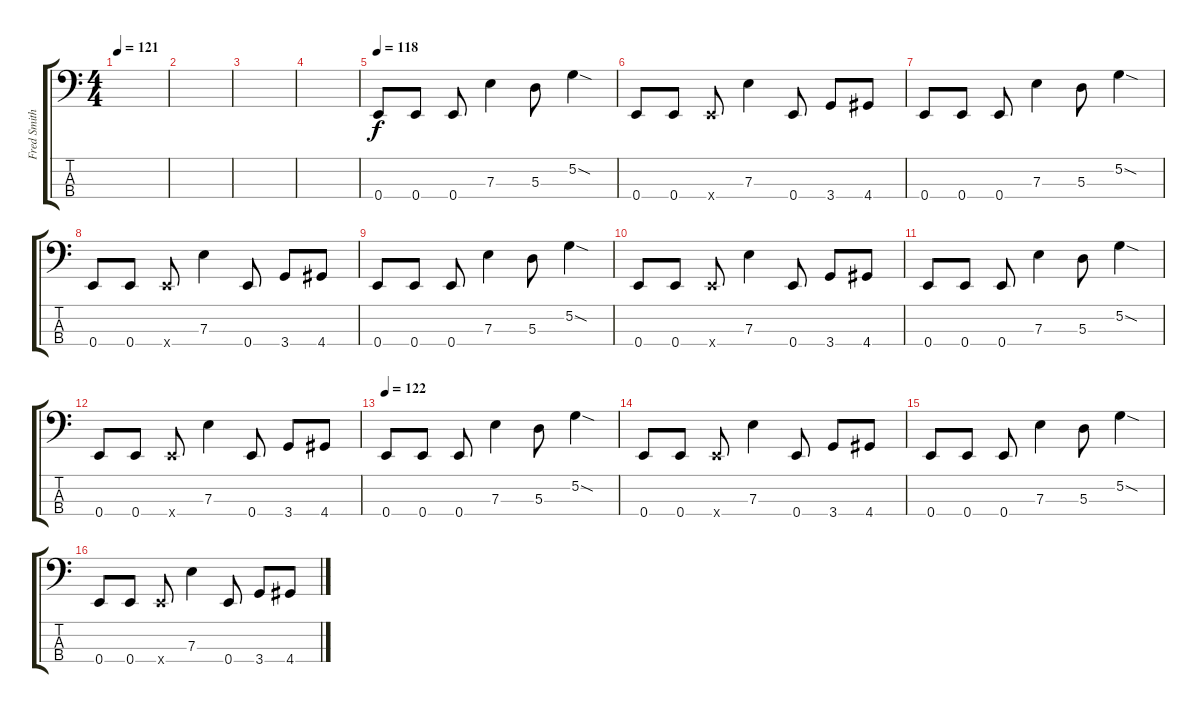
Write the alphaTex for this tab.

\track ("Fred Smith" "Fred Smith") {instrument electricbasspick}
\staff {score tabs}
\tuning (G2 D2 A1 E1) {hide}
\ts (4 4)
\tempo 121
\clef f4
\ks c
|
|
|
|
\tempo 118
0.4.8 0.4.8 0.4.8 7.3.4 5.3.8 5.2{sod}.4 |
0.4.8 0.4.8 0.4{x}.8 7.3.4 0.4.8 3.4.8 4.4.8 |
0.4.8 0.4.8 0.4.8 7.3.4 5.3.8 5.2{sod}.4 |
0.4.8 0.4.8 0.4{x}.8 7.3.4 0.4.8 3.4.8 4.4.8 |
0.4.8 0.4.8 0.4.8 7.3.4 5.3.8 5.2{sod}.4 |
0.4.8 0.4.8 0.4{x}.8 7.3.4 0.4.8 3.4.8 4.4.8 |
0.4.8 0.4.8 0.4.8 7.3.4 5.3.8 5.2{sod}.4 |
0.4.8 0.4.8 0.4{x}.8 7.3.4 0.4.8 3.4.8 4.4.8 |
\tempo 122
0.4.8 0.4.8 0.4.8 7.3.4 5.3.8 5.2{sod}.4 |
0.4.8 0.4.8 0.4{x}.8 7.3.4 0.4.8 3.4.8 4.4.8 |
0.4.8 0.4.8 0.4.8 7.3.4 5.3.8 5.2{sod}.4 |
0.4.8 0.4.8 0.4{x}.8 7.3.4 0.4.8 3.4.8 4.4.8
